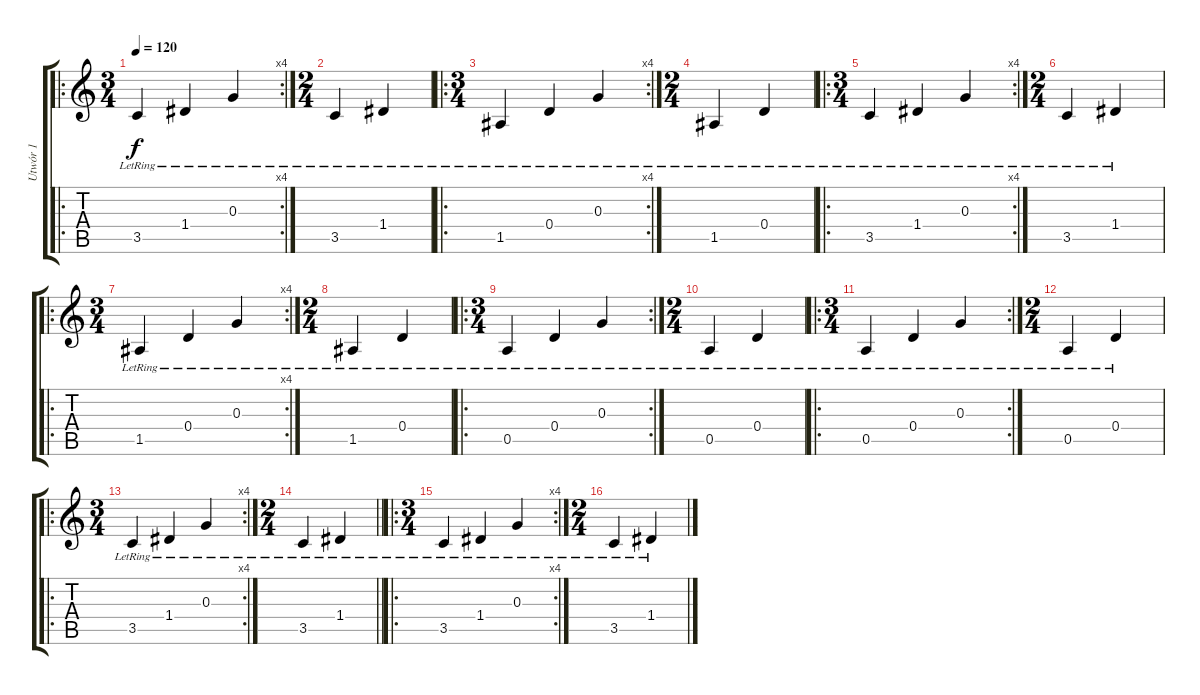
\track ("Utwór 1" "Utwór 1") {instrument acousticguitarnylon}
\staff {score tabs}
\tuning (E4 B3 G3 D3 A2 E2) {hide}
\ro
\rc 4
\ts (3 4)
\tempo 120
\clef g2
\ks c
3.5{lr}.4{dy f} 1.4{lr}.4 0.3{lr}.4 |
\ts (2 4)
3.5{lr}.4 1.4{lr}.4 |
\ro
\rc 4
\ts (3 4)
1.5{lr}.4 0.4{lr}.4 0.3{lr}.4 |
\ts (2 4)
1.5{lr}.4 0.4{lr}.4 |
\ro
\rc 4
\ts (3 4)
3.5{lr}.4 1.4{lr}.4 0.3{lr}.4 |
\ts (2 4)
3.5{lr}.4 1.4{lr}.4 |
\ro
\rc 4
\ts (3 4)
1.5{lr}.4 0.4{lr}.4 0.3{lr}.4 |
\ts (2 4)
1.5{lr}.4 0.4{lr}.4 |
\ro
\rc 2
\ts (3 4)
0.5{lr}.4 0.4{lr}.4 0.3{lr}.4 |
\ts (2 4)
0.5{lr}.4 0.4{lr}.4 |
\ro
\rc 2
\ts (3 4)
0.5{lr}.4 0.4{lr}.4 0.3{lr}.4 |
\ts (2 4)
0.5{lr}.4 0.4{lr}.4 |
\ro
\rc 4
\ts (3 4)
3.5{lr}.4 1.4{lr}.4 0.3{lr}.4 |
\ts (2 4)
\barLineRight lightlight
3.5{lr}.4 1.4{lr}.4 |
\ro
\rc 4
\ts (3 4)
3.5{lr}.4 1.4{lr}.4 0.3{lr}.4 |
\ts (2 4)
3.5{lr}.4 1.4{lr}.4
